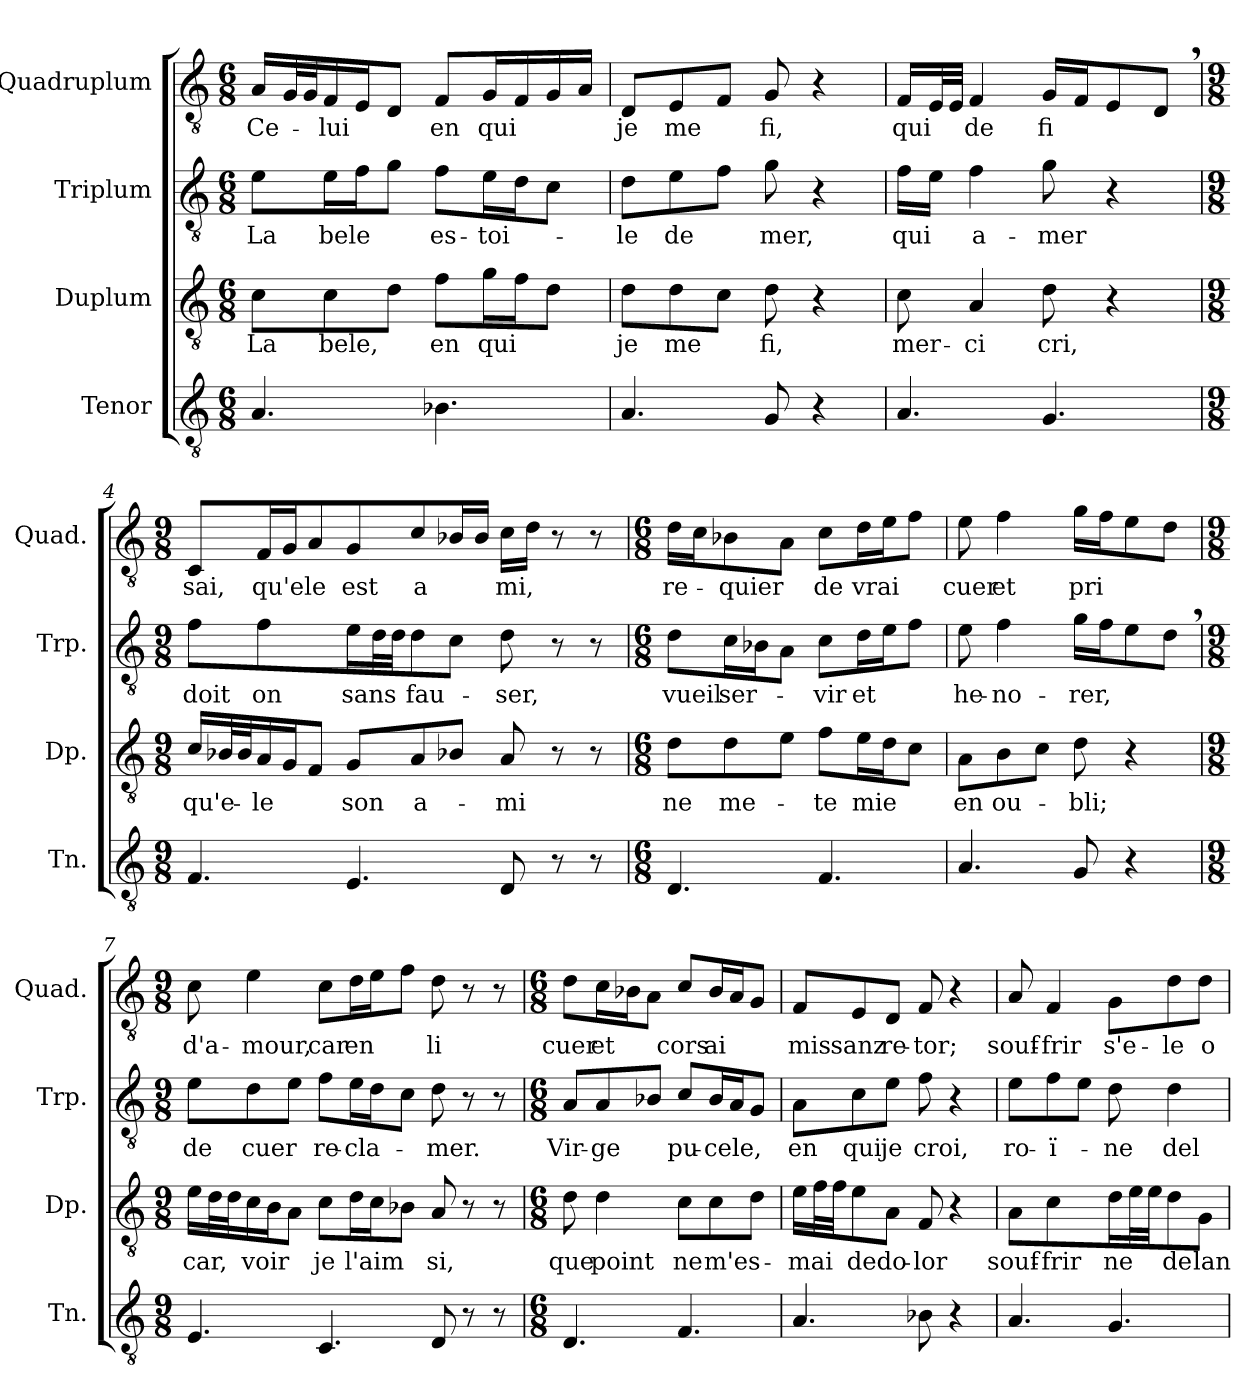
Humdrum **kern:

**kern	**kern	**text	**kern	**text	**kern	**text
*part4	*part3	*part3	*part2	*part2	*part1	*part1
*staff4	*staff3	*staff3	*staff2	*staff2	*staff1	*staff1
*I"Tenor	*I"Duplum	*	*I"Triplum	*	*I"Quadruplum	*
*I'Tn.	*I'Dp.	*	*I'Trp.	*	*I'Quad.	*
*clefGv2	*clefGv2	*	*clefGv2	*	*clefGv2	*
*k[]	*k[]	*	*k[]	*	*k[]	*
*M6/8	*M6/8	*	*M6/8	*	*M6/8	*
=1	=1	=1	=1	=1	=1	=1
!	!	!LO:LY:b	!	!LO:LY:b	!	!LO:LY:b
4.A/	8c\L	La	8e\L	La	16A/LL	Ce-
*	*	*	*	*	*tremolo	*
.	.	.	.	.	32G/	.
.	.	.	.	.	32G/	.
*	*	*	*	*	*Xtremolo	*
!	!	!LO:LY:b	!	!LO:LY:b	!	!LO:LY:b
.	8c\	bele,	16e\L	bele	16F/	-lui
.	.	.	16f\J	.	16E/J	.
.	8d\J	.	8g\J	.	8D/J	.
!	!	!LO:LY:b	!	!LO:LY:b	!	!LO:LY:b
4.B-X\	8f\L	en	8f\L	es-	8F/L	en
!	!	!LO:LY:b	!	!LO:LY:b	!	!LO:LY:b
.	16g\L	qui	16e\L	-toi-	16G/L	qui
.	16f\J	.	16d\J	.	16F/	.
.	8d\J	.	8c\J	.	16G/	.
.	.	.	.	.	16A/JJ	.
=2	=2	=2	=2	=2	=2	=2
!	!	!LO:LY:b	!	!LO:LY:b	!	!LO:LY:b
4.A/	8d\L	je	8d\L	-le	8D/L	je
!	!	!LO:LY:b	!	!LO:LY:b	!	!LO:LY:b
.	8d\	me	8e\	de	8E/	me
.	8c\J	.	8f\J	.	8F/J	.
!	!	!LO:LY:b	!	!LO:LY:b	!	!LO:LY:b
8G/	8d\	fi,	8g\	mer,	8G/	fi,
4r	4r	.	4r	.	4r	.
=3	=3	=3	=3	=3	=3	=3
!	!	!LO:LY:b	!	!LO:LY:b	!	!LO:LY:b
4.A/	8c\	mer-	16f\LL	qui	16F/LL	qui
*	*	*	*	*	*tremolo	*
.	.	.	16e\JJ	.	32E/	.
.	.	.	.	.	32E/JJJ	.
*	*	*	*	*	*Xtremolo	*
!	!	!LO:LY:b	!	!LO:LY:b	!	!LO:LY:b
.	4A/	-ci	4f\	a-	4F/	de
!	!	!LO:LY:b	!	!LO:LY:b	!	!LO:LY:b
4.G/	8d\	cri,	8g\	-mer	16G/LL	fi
.	.	.	.	.	16F/J	.
.	4r	.	4r	.	8E/	.
.	.	.	.	.	8D,/J	.
=4	=4	=4	=4	=4	=4	=4
*M9/8	*M9/8	*	*M9/8	*	*M9/8	*
!	!	!LO:LY:b	!	!LO:LY:b	!	!LO:LY:b
4.F/	16c/LL	qu'e-	8f\	doit	8C/L	sai,
*	*tremolo	*	*	*	*	*
.	32B-i/	.	.	.	.	.
.	32B-i/	.	.	.	.	.
*	*Xtremolo	*	*	*	*	*
!	!	!LO:LY:b	!	!LO:LY:b	!	!LO:LY:b
.	16A/	-le	4f\	on	16F/L	qu'ele
.	16G/J	.	.	.	16G/J	.
.	8F/J	.	.	.	8A/J	.
!	!	!LO:LY:b	!	!LO:LY:b	!	!LO:LY:b
4.E/	8G/L	son	16e\LL	sans	8G/L	est
*	*	*	*tremolo	*	*	*
.	.	.	32d\	.	.	.
.	.	.	32d\JJJ	.	.	.
*	*	*	*Xtremolo	*	*	*
!	!	!LO:LY:b	!	!LO:LY:b	!	!LO:LY:b
.	8A/	a-	8d\	fau-	8c/	a
*	*	*	*	*	*tremolo	*
.	8B-X/J	.	8c\J	.	16B-i/	.
.	.	.	.	.	16B-i/JJ	.
*	*	*	*	*	*Xtremolo	*
!	!	!LO:LY:b	!	!LO:LY:b	!	!LO:LY:b
8D/	8A/	-mi	8d\	-ser,	16c\LL	mi,
.	.	.	.	.	16d\JJ	.
8r	8r	.	8r	.	8r	.
8r	8r	.	8r	.	8r	.
!!LO:LB:g=z
=5	=5	=5	=5	=5	=5	=5
*M6/8	*M6/8	*	*M6/8	*	*M6/8	*
!	!	!LO:LY:b	!	!LO:LY:b	!	!LO:LY:b
4.D/	8d\L	ne	8d\L	vueil	16d\LL	re-
.	.	.	.	.	16c\J	.
!	!	!LO:LY:b	!	!LO:LY:b	!	!LO:LY:b
.	8d\	me-	16c\L	ser-	8B-i\	-quier
.	.	.	16B-i\J	.	.	.
.	8e\J	.	8A\J	.	8A\J	.
!	!	!LO:LY:b	!	!LO:LY:b	!	!LO:LY:b
4.F/	8f\L	-te	8c\L	-vir	8c\L	de
!	!	!LO:LY:b	!	!LO:LY:b	!	!LO:LY:b
.	16e\L	mie	16d\L	et	16d\L	vrai
.	16d\J	.	16e\J	.	16e\J	.
.	8c\J	.	8f\J	.	8f\J	.
=6	=6	=6	=6	=6	=6	=6
!	!	!LO:LY:b	!	!LO:LY:b	!	!LO:LY:b
4.A/	8A\L	en	8e\	he-	8e\	cuer
!	!	!LO:LY:b	!	!LO:LY:b	!	!LO:LY:b
.	8B\	ou-	4f\	-no-	4f\	et
.	8c\J	.	.	.	.	.
!	!	!LO:LY:b	!	!LO:LY:b	!	!LO:LY:b
8G/	8d\	-bli;	16g\LL	-rer,	16g\LL	pri
.	.	.	16f\J	.	16f\J	.
4r	4r	.	8e\	.	8e\	.
.	.	.	8d,\J	.	8d\J	.
=7	=7	=7	=7	=7	=7	=7
*M9/8	*M9/8	*	*M9/8	*	*M9/8	*
!	!	!LO:LY:b	!	!LO:LY:b	!	!LO:LY:b
4.E/	16e\LL	car,	8e\L	de	8c\	d'a-
*	*tremolo	*	*	*	*	*
.	32d\	.	.	.	.	.
.	32d\	.	.	.	.	.
*	*Xtremolo	*	*	*	*	*
!	!	!LO:LY:b	!	!LO:LY:b	!	!LO:LY:b
.	16c\	voir	8d\	cuer	4e\	-mour,
.	16B\J	.	.	.	.	.
.	8A\J	.	8e\J	.	.	.
!	!	!LO:LY:b	!	!LO:LY:b	!	!LO:LY:b
4.C/	8c\L	je	8f\L	re-	8c\L	car
!	!	!LO:LY:b	!	!LO:LY:b	!	!LO:LY:b
.	16d\L	l'aim	16e\L	-cla-	16d\L	en
.	16c\J	.	16d\J	.	16e\J	.
.	8B-X\J	.	8c\J	.	8f\J	.
!	!	!LO:LY:b	!	!LO:LY:b	!	!LO:LY:b
8D/	8A/	si,	8d\	-mer.	8d\	li
8r	8r	.	8r	.	8r	.
8r	8r	.	8r	.	8r	.
!!LO:LB:g=z
=8	=8	=8	=8	=8	=8	=8
*M6/8	*M6/8	*	*M6/8	*	*M6/8	*
!	!	!LO:LY:b	!	!LO:LY:b	!	!LO:LY:b
4.D/	8d\	que	8A/L	Vir-	8d\L	cuer
!	!	!LO:LY:b	!	!LO:LY:b	!	!LO:LY:b
.	4d\	point	8A/	-ge	16c\L	et
.	.	.	.	.	16B-i\J	.
.	.	.	8B-i/J	.	8A\J	.
!	!	!LO:LY:b	!	!LO:LY:b	!	!LO:LY:b
4.F/	8c\L	ne	8c/L	pu-	8c/L	cors
!	!	!LO:LY:b	!	!LO:LY:b	!	!LO:LY:b
.	8c\	m'es-	16B-i/L	-cele,	16B-i/L	ai
.	.	.	16A/J	.	16A/J	.
.	8d\J	.	8G/J	.	8G/J	.
=9	=9	=9	=9	=9	=9	=9
!	!	!LO:LY:b	!	!LO:LY:b	!	!LO:LY:b
4.A/	16e\LL	-mai	8A\L	en	8F/L	mis
*	*tremolo	*	*	*	*	*
.	32f\	.	.	.	.	.
.	32f\JJJ	.	.	.	.	.
*	*Xtremolo	*	*	*	*	*
!	!	!LO:LY:b	!	!LO:LY:b	!	!LO:LY:b
.	8e\	de	8c\	qui	8E/	sanz
!	!	!LO:LY:b	!	!LO:LY:b	!	!LO:LY:b
.	8A\J	do-	8e\J	je	8D/J	re-
!	!	!LO:LY:b	!	!LO:LY:b	!	!LO:LY:b
8B-X\	8F/	-lor	8f\	croi,	8F/	-tor;
4r	4r	.	4r	.	4r	.
=10	=10	=10	=10	=10	=10	=10
!	!	!LO:LY:b	!	!LO:LY:b	!	!LO:LY:b
4.A/	8A/	souf-	8e\L	ro-	8A/	souf-
!	!	!LO:LY:b	!	!LO:LY:b	!	!LO:LY:b
.	4c\	-frir	8f\	-ï-	4F/	-frir
.	.	.	8e\J	.	.	.
!	!	!LO:LY:b	!	!LO:LY:b	!	!LO:LY:b
4.G/	16d\LL	ne	8d\	-ne	8G\L	s'e-
*	*tremolo	*	*	*	*	*
.	32e\	.	.	.	.	.
.	32e\JJJ	.	.	.	.	.
*	*Xtremolo	*	*	*	*	*
!	!	!LO:LY:b	!	!LO:LY:b	!	!LO:LY:b
.	8d\	de	4d\	del	8d\	-le
!	!	!LO:LY:b	!	!	!	!LO:LY:b
.	8G\J	lan-	.	.	8d\J	o-
=	=	=	=	=	=	=
*-	*-	*-	*-	*-	*-	*-
